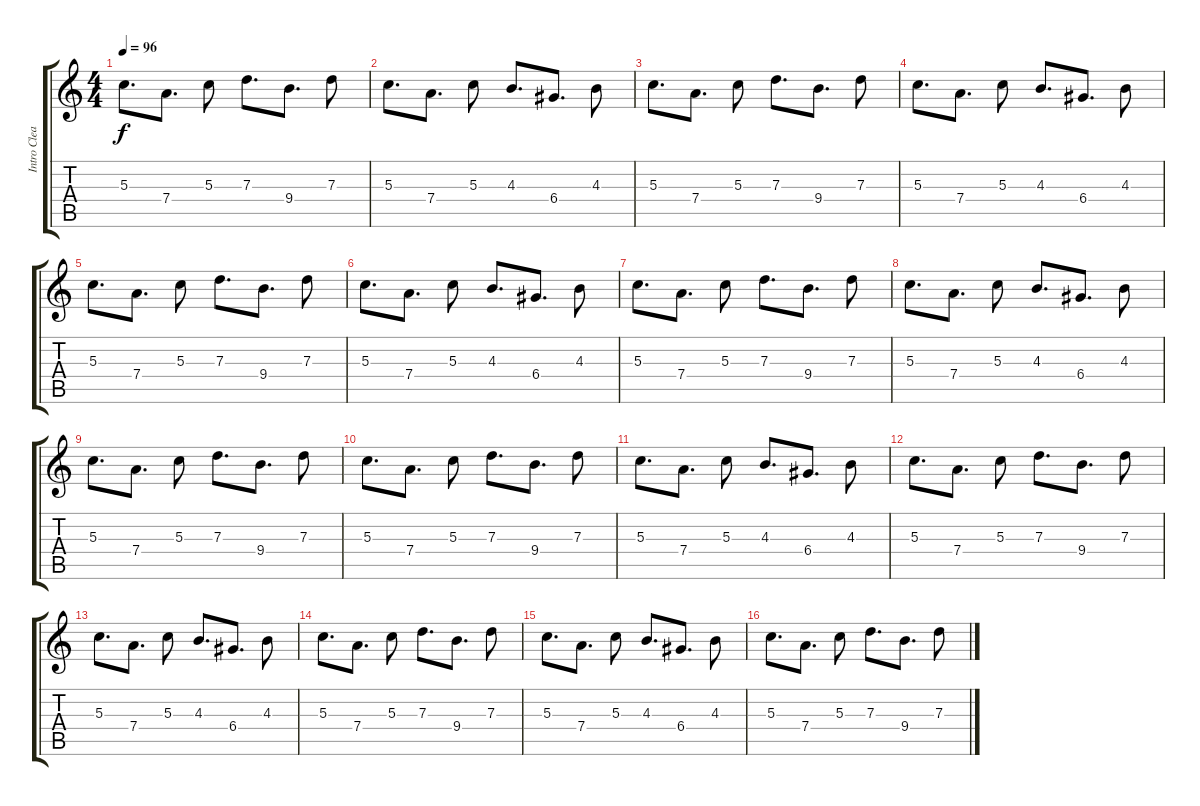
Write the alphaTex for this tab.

\track ("Intro Clean Guitar " "Intro Clea") {instrument electricguitarclean}
\staff {score tabs}
\tuning (E4 B3 G3 D3 A2 E2) {hide}
\ts (4 4)
\tempo 96
\clef g2
\ks c
5.3.8{d dy f instrument electricguitarclean} 7.4.8{d} 5.3.8 7.3.8{d} 9.4.8{d} 7.3.8 |
5.3.8{d} 7.4.8{d} 5.3.8 4.3.8{d} 6.4.8{d} 4.3.8 |
5.3.8{d} 7.4.8{d} 5.3.8 7.3.8{d} 9.4.8{d} 7.3.8 |
5.3.8{d} 7.4.8{d} 5.3.8 4.3.8{d} 6.4.8{d} 4.3.8 |
5.3.8{d} 7.4.8{d} 5.3.8 7.3.8{d} 9.4.8{d} 7.3.8 |
5.3.8{d} 7.4.8{d} 5.3.8 4.3.8{d} 6.4.8{d} 4.3.8 |
5.3.8{d} 7.4.8{d} 5.3.8 7.3.8{d} 9.4.8{d} 7.3.8 |
5.3.8{d} 7.4.8{d} 5.3.8 4.3.8{d} 6.4.8{d} 4.3.8 |
5.3.8{d} 7.4.8{d} 5.3.8 7.3.8{d} 9.4.8{d} 7.3.8 |
5.3.8{d} 7.4.8{d} 5.3.8 7.3.8{d} 9.4.8{d} 7.3.8 |
5.3.8{d} 7.4.8{d} 5.3.8 4.3.8{d} 6.4.8{d} 4.3.8 |
5.3.8{d} 7.4.8{d} 5.3.8 7.3.8{d} 9.4.8{d} 7.3.8 |
5.3.8{d} 7.4.8{d} 5.3.8 4.3.8{d} 6.4.8{d} 4.3.8 |
5.3.8{d} 7.4.8{d} 5.3.8 7.3.8{d} 9.4.8{d} 7.3.8 |
5.3.8{d} 7.4.8{d} 5.3.8 4.3.8{d} 6.4.8{d} 4.3.8 |
5.3.8{d} 7.4.8{d} 5.3.8 7.3.8{d} 9.4.8{d} 7.3.8
